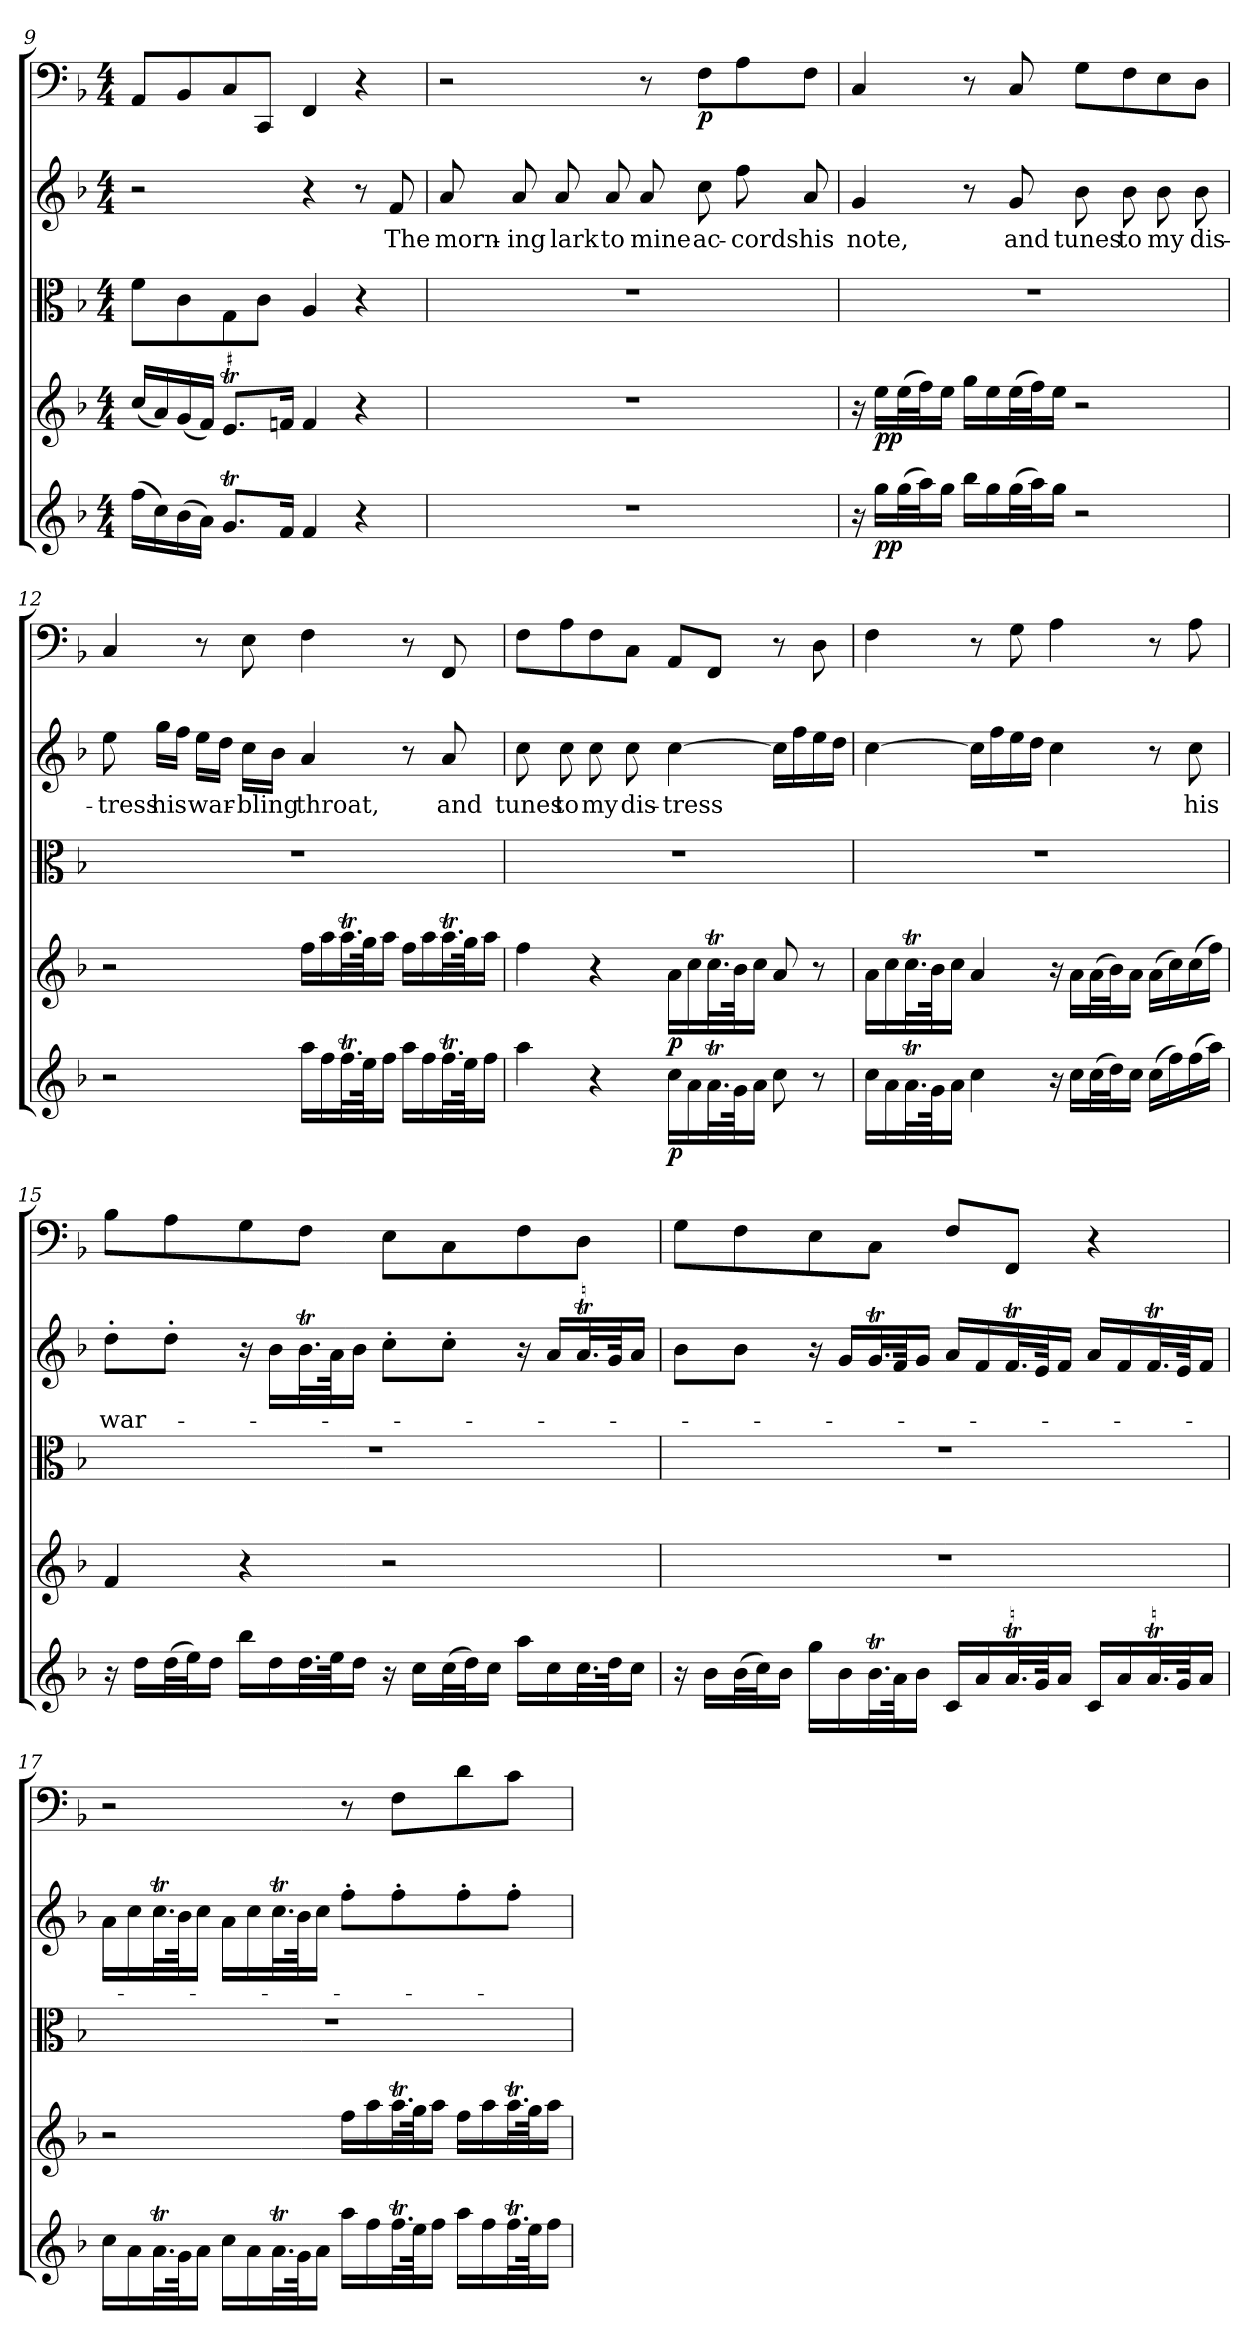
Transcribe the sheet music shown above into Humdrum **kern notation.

**kern	**dynam	**kern	**dynam	**kern	**kern	**text	**kern	**dynam
*part5	*part5	*part4	*part4	*part3	*part2	*part2	*part1	*part1
*staff5	*staff5	*staff4	*staff4	*staff3	*staff2	*staff2	*staff1	*staff1
*clefG2	*	*clefG2	*	*clefC3	*clefG2	*	*clefF4	*
*k[b-]	*	*k[b-]	*	*k[b-]	*k[b-]	*	*k[b-]	*
*F:	*	*F:	*	*F:	*F:	*	*F:	*
*M4/4	*	*M4/4	*	*M4/4	*M4/4	*	*M4/4	*
=9	=9	=9	=9	=9	=9	=9	=9	=9
(16ff\LL	.	(16cc/LL	.	8f\L	2r	.	8AA/L	.
16cc\)	.	16a/)	.	.	.	.	.	.
(16b-\	.	(16g/	.	8c\	.	.	8BB-/	.
16a\JJ)	.	16f/JJ)	.	.	.	.	.	.
!	!	!LO:TR:acc=#	!	!	!	!	!	!
8.gT/L	.	8.eT/L	.	8G\	.	.	8C/	.
.	.	.	.	8c\J	.	.	8CC/J	.
16f/Jk	.	16fn/Jk	.	.	.	.	.	.
4f/	.	4f/	.	4A/	4r	.	4FF/	.
4r	.	4r	.	4r	8r	.	4r	.
.	.	.	.	.	8f/	The	.	.
=10	=10	=10	=10	=10	=10	=10	=10	=10
1r	.	1r	.	1r	8a/	morn-	2r	.
.	.	.	.	.	8a/	-ing	.	.
.	.	.	.	.	8a/	lark	.	.
.	.	.	.	.	8a/	to	.	.
.	.	.	.	.	8a/	mine	8r	.
.	.	.	.	.	8cc\	ac-	8F\L	p
.	.	.	.	.	8ff\	-cords	8A\	.
.	.	.	.	.	8a/	his	8F\J	.
=11	=11	=11	=11	=11	=11	=11	=11	=11
16r	.	16r	.	1r	4g/	note,	4C/	.
16gg\LL	pp	16ee\LL	pp	.	.	.	.	.
(32gg\L	.	(32ee\L	.	.	.	.	.	.
32aa\J)	.	32ff\J)	.	.	.	.	.	.
16gg\JJ	.	16ee\JJ	.	.	.	.	.	.
16bb-\LL	.	16gg\LL	.	.	8r	.	8r	.
16gg\	.	16ee\	.	.	.	.	.	.
(32gg\L	.	(32ee\L	.	.	8g/	and	8C/	.
32aa\J)	.	32ff\J)	.	.	.	.	.	.
16gg\JJ	.	16ee\JJ	.	.	.	.	.	.
2r	.	2r	.	.	8b-\	tunes	8G\L	.
.	.	.	.	.	8b-\	to	8F\	.
.	.	.	.	.	8b-\	my	8E\	.
.	.	.	.	.	8b-\	dis-	8D\J	.
=12	=12	=12	=12	=12	=12	=12	=12	=12
2r	.	2r	.	1r	8ee\	-tress	4C/	.
.	.	.	.	.	16gg\LL	his	.	.
.	.	.	.	.	16ff\JJ	.	.	.
.	.	.	.	.	16ee\LL	war-	8r	.
.	.	.	.	.	16dd\JJ	.	.	.
.	.	.	.	.	16cc\LL	-bling	8E\	.
.	.	.	.	.	16b-\JJ	.	.	.
16aa\LL	.	16ff\LL	.	.	4a/	throat,	4F\	.
16ff\	.	16aa\	.	.	.	.	.	.
32.ffT\L	.	32.aat\L	.	.	.	.	.	.
64ee\JK	.	64gg\JK	.	.	.	.	.	.
16ff\JJ	.	16aa\JJ	.	.	.	.	.	.
16aa\LL	.	16ff\LL	.	.	8r	.	8r	.
16ff\	.	16aa\	.	.	.	.	.	.
32.ffT\L	.	32.aat\L	.	.	8a/	and	8FF/	.
64ee\JK	.	64gg\JK	.	.	.	.	.	.
16ff\JJ	.	16aa\JJ	.	.	.	.	.	.
=13	=13	=13	=13	=13	=13	=13	=13	=13
4aa\	.	4ff\	.	1r	8cc\	tunes	8F\L	.
.	.	.	.	.	8cc\	to	8A\	.
4r	.	4r	.	.	8cc\	my	8F\	.
.	.	.	.	.	8cc\	dis-	8C\J	.
16cc\LL	p	16a\LL	p	.	[4cc\	-tress	8AA/L	.
16a\	.	16cc\	.	.	.	.	.	.
32.at\L	.	32.ccT\L	.	.	.	.	8FF/J	.
64g\JK	.	64b-\JK	.	.	.	.	.	.
16a\JJ	.	16cc\JJ	.	.	.	.	.	.
8cc\	.	8a/	.	.	16cc\LL]	.	8r	.
.	.	.	.	.	16ff\	.	.	.
8r	.	8r	.	.	16ee\	.	8D\	.
.	.	.	.	.	16dd\JJ	.	.	.
=14	=14	=14	=14	=14	=14	=14	=14	=14
16cc\LL	.	16a\LL	.	1r	[4cc\	.	4F\	.
16a\	.	16cc\	.	.	.	.	.	.
32.at\L	.	32.ccT\L	.	.	.	.	.	.
64g\JK	.	64b-\JK	.	.	.	.	.	.
16a\JJ	.	16cc\JJ	.	.	.	.	.	.
4cc\	.	4a/	.	.	16cc\LL]	.	8r	.
.	.	.	.	.	16ff\	.	.	.
.	.	.	.	.	16ee\	.	8G\	.
.	.	.	.	.	16dd\JJ	.	.	.
16r	.	16r	.	.	4cc\	.	4A\	.
16cc\LL	.	16a\LL	.	.	.	.	.	.
(32cc\L	.	(32a\L	.	.	.	.	.	.
32dd\J)	.	32b-\J)	.	.	.	.	.	.
16cc\JJ	.	16a\JJ	.	.	.	.	.	.
(16cc\LL	.	(16a\LL	.	.	8r	.	8r	.
16ff\)	.	16cc\)	.	.	.	.	.	.
(16ff\	.	(16cc\	.	.	8cc\	his	8A\	.
16aa\JJ)	.	16ff\JJ)	.	.	.	.	.	.
=15	=15	=15	=15	=15	=15	=15	=15	=15
16r	.	4f/	.	1r	8dd'\L	war-	8B-\L	.
16dd\LL	.	.	.	.	.	.	.	.
(32dd\L	.	.	.	.	8dd'\J	.	8A\	.
32ee\J)	.	.	.	.	.	.	.	.
16dd\JJ	.	.	.	.	.	.	.	.
16bb-\LL	.	4r	.	.	16r	.	8G\	.
16dd\	.	.	.	.	16b-\LL	.	.	.
32.dd\L	.	.	.	.	32.b-T\L	.	8F\J	.
64ee\JK	.	.	.	.	64a\JK	.	.	.
16dd\JJ	.	.	.	.	16b-\JJ	.	.	.
16r	.	2r	.	.	8cc'\L	.	8E\L	.
16cc\LL	.	.	.	.	.	.	.	.
(32cc\L	.	.	.	.	8cc'\J	.	8C\	.
32dd\J)	.	.	.	.	.	.	.	.
16cc\JJ	.	.	.	.	.	.	.	.
16aa\LL	.	.	.	.	16r	.	8F\	.
16cc\	.	.	.	.	16a/LL	.	.	.
32.cc\L	.	.	.	.	32.aT/L	.	8D\J	.
64dd\JK	.	.	.	.	64g/JK	.	.	.
16cc\JJ	.	.	.	.	16a/JJ	.	.	.
=16	=16	=16	=16	=16	=16	=16	=16	=16
16r	.	1r	.	1r	8b-\L	.	8G\L	.
16b-\LL	.	.	.	.	.	.	.	.
(32b-\L	.	.	.	.	8b-\J	.	8F\	.
32cc\J)	.	.	.	.	.	.	.	.
16b-\JJ	.	.	.	.	.	.	.	.
16gg\LL	.	.	.	.	16r	.	8E\	.
16b-\	.	.	.	.	16g/LL	.	.	.
32.b-T\L	.	.	.	.	32.gT/L	.	8C\J	.
64a\JK	.	.	.	.	64f/JK	.	.	.
16b-\JJ	.	.	.	.	16g/JJ	.	.	.
16c/LL	.	.	.	.	16a/LL	.	8F/L	.
16a/	.	.	.	.	16f/	.	.	.
32.aT/L	.	.	.	.	32.fT/L	.	8FF/J	.
64g/JK	.	.	.	.	64e/JK	.	.	.
16a/JJ	.	.	.	.	16f/JJ	.	.	.
16c/LL	.	.	.	.	16a/LL	.	4r	.
16a/	.	.	.	.	16f/	.	.	.
32.aT/L	.	.	.	.	32.fT/L	.	.	.
64g/JK	.	.	.	.	64e/JK	.	.	.
16a/JJ	.	.	.	.	16f/JJ	.	.	.
=17	=17	=17	=17	=17	=17	=17	=17	=17
16cc\LL	.	2r	.	1r	16a\LL	.	2r	.
16a\	.	.	.	.	16cc\	.	.	.
32.at\L	.	.	.	.	32.ccT\L	.	.	.
64g\JK	.	.	.	.	64b-\JK	.	.	.
16a\JJ	.	.	.	.	16cc\JJ	.	.	.
16cc\LL	.	.	.	.	16a\LL	.	.	.
16a\	.	.	.	.	16cc\	.	.	.
32.at\L	.	.	.	.	32.ccT\L	.	.	.
64g\JK	.	.	.	.	64b-\JK	.	.	.
16a\JJ	.	.	.	.	16cc\JJ	.	.	.
16aa\LL	.	16ff\LL	.	.	8ff'\L	.	8r	.
16ff\	.	16aa\	.	.	.	.	.	.
32.ffT\L	.	32.aat\L	.	.	8ff'\	.	8F\L	.
64ee\JK	.	64gg\JK	.	.	.	.	.	.
16ff\JJ	.	16aa\JJ	.	.	.	.	.	.
16aa\LL	.	16ff\LL	.	.	8ff'\	.	8d\	.
16ff\	.	16aa\	.	.	.	.	.	.
32.ffT\L	.	32.aat\L	.	.	8ff'\J	.	8c\J	.
64ee\JK	.	64gg\JK	.	.	.	.	.	.
16ff\JJ	.	16aa\JJ	.	.	.	.	.	.
=	=	=	=	=	=	=	=	=
*-	*-	*-	*-	*-	*-	*-	*-	*-
